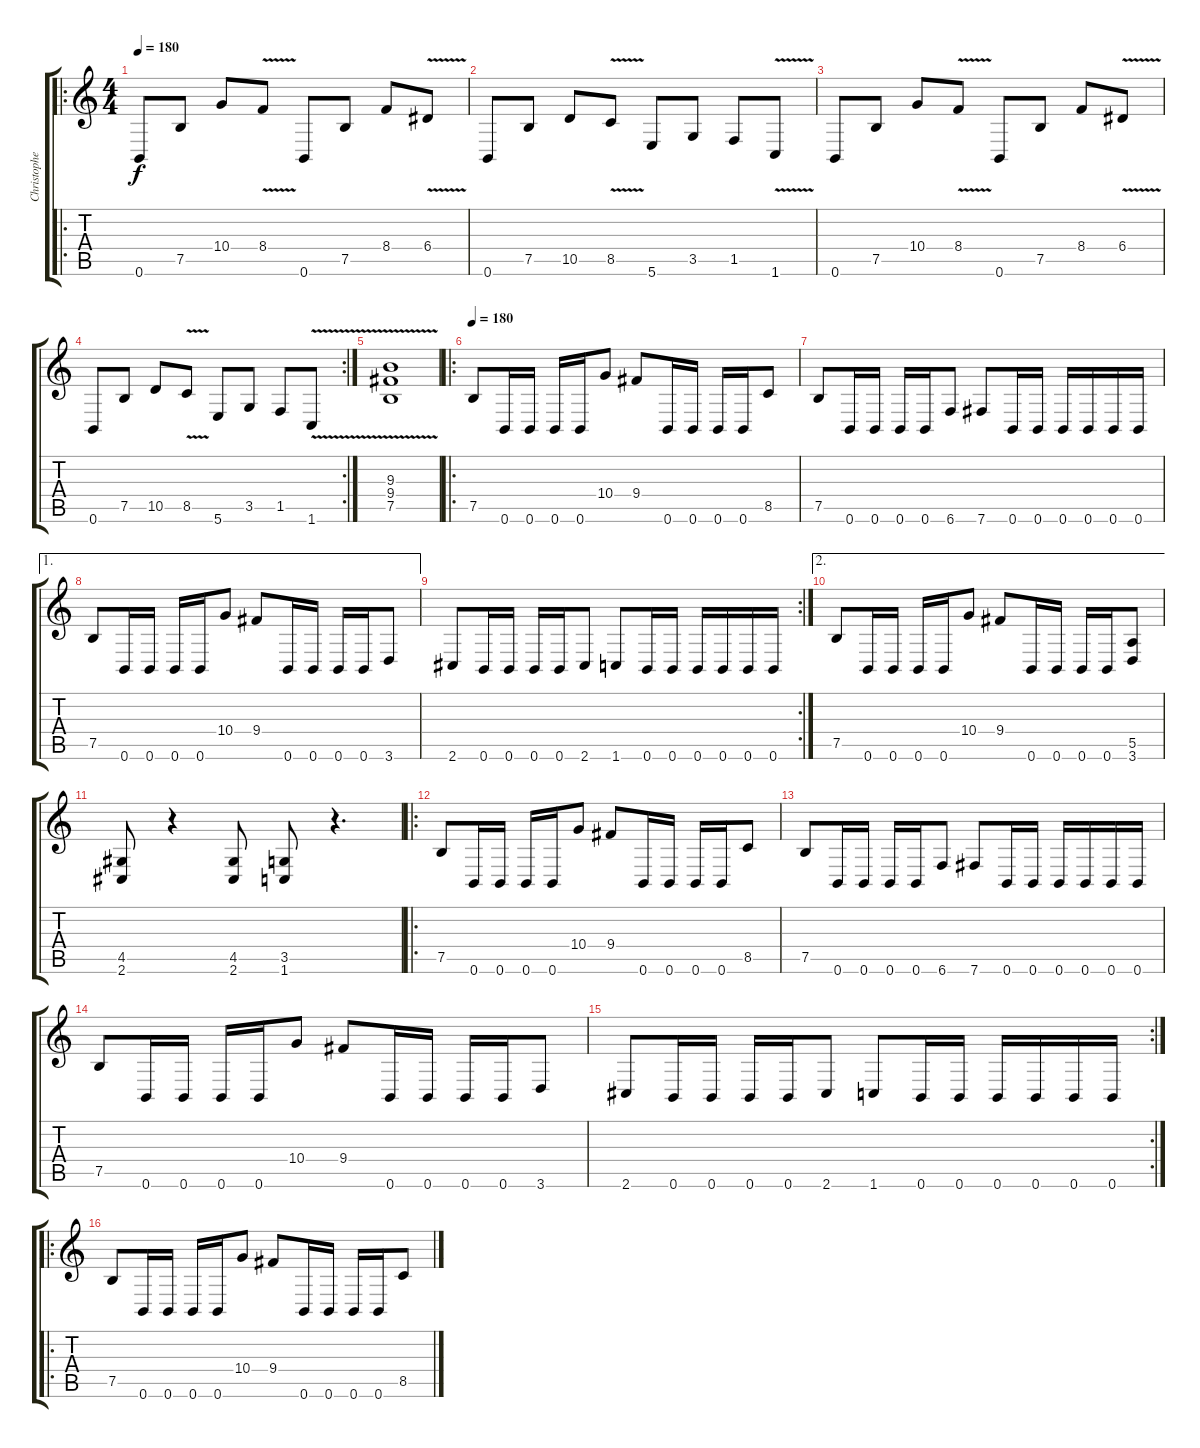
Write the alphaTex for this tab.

\track ("Christopher Amott" "Christophe") {instrument distortionguitar}
\staff {score tabs}
\tuning (B3 Gb3 D3 A2 E2 B1) {hide}
\ro
\ts (4 4)
\tempo 180
\tempo 105
\tempo 180
\clef g2
\ks c
0.6.8{dy f instrument distortionguitar} 7.5.8 10.4.8 8.4{v}.8 0.6.8 7.5.8 8.4.8 6.4{v}.8 |
0.6.8 7.5.8 10.5.8 8.5{v}.8 5.6.8 3.5.8 1.5.8 1.6{v}.8 |
0.6.8 7.5.8 10.4.8 8.4{v}.8 0.6.8 7.5.8 8.4.8 6.4{v}.8 |
\rc 2
0.6.8 7.5.8 10.5.8 8.5{v}.8 5.6.8 3.5.8 1.5.8 1.6{v}.8 |
(9.3{v} 9.4{v} 7.5{v}).1 |
\ro
\tempo 180
7.5.8 0.6.16 0.6.16 0.6.16 0.6.16 10.4.8 9.4.8 0.6.16 0.6.16 0.6.16 0.6.16 8.5.8 |
7.5.8 0.6.16 0.6.16 0.6.16 0.6.16 6.6.8 7.6.8 0.6.16 0.6.16 0.6.16 0.6.16 0.6.16 0.6.16 |
\ae 1
7.5.8 0.6.16 0.6.16 0.6.16 0.6.16 10.4.8 9.4.8 0.6.16 0.6.16 0.6.16 0.6.16 3.6.8 |
\rc 2
2.6.8 0.6.16 0.6.16 0.6.16 0.6.16 2.6.8 1.6.8 0.6.16 0.6.16 0.6.16 0.6.16 0.6.16 0.6.16 |
\ae 2
7.5.8 0.6.16 0.6.16 0.6.16 0.6.16 10.4.8 9.4.8 0.6.16 0.6.16 0.6.16 0.6.16 (5.5 3.6).8 |
(4.5 2.6).8 r.4 (4.5 2.6).8 (3.5 1.6).8 r.4{d} |
\ro
7.5.8 0.6.16 0.6.16 0.6.16 0.6.16 10.4.8 9.4.8 0.6.16 0.6.16 0.6.16 0.6.16 8.5.8 |
7.5.8 0.6.16 0.6.16 0.6.16 0.6.16 6.6.8 7.6.8 0.6.16 0.6.16 0.6.16 0.6.16 0.6.16 0.6.16 |
7.5.8 0.6.16 0.6.16 0.6.16 0.6.16 10.4.8 9.4.8 0.6.16 0.6.16 0.6.16 0.6.16 3.6.8 |
\rc 2
2.6.8 0.6.16 0.6.16 0.6.16 0.6.16 2.6.8 1.6.8 0.6.16 0.6.16 0.6.16 0.6.16 0.6.16 0.6.16 |
\ro
7.5.8 0.6.16 0.6.16 0.6.16 0.6.16 10.4.8 9.4.8 0.6.16 0.6.16 0.6.16 0.6.16 8.5.8
